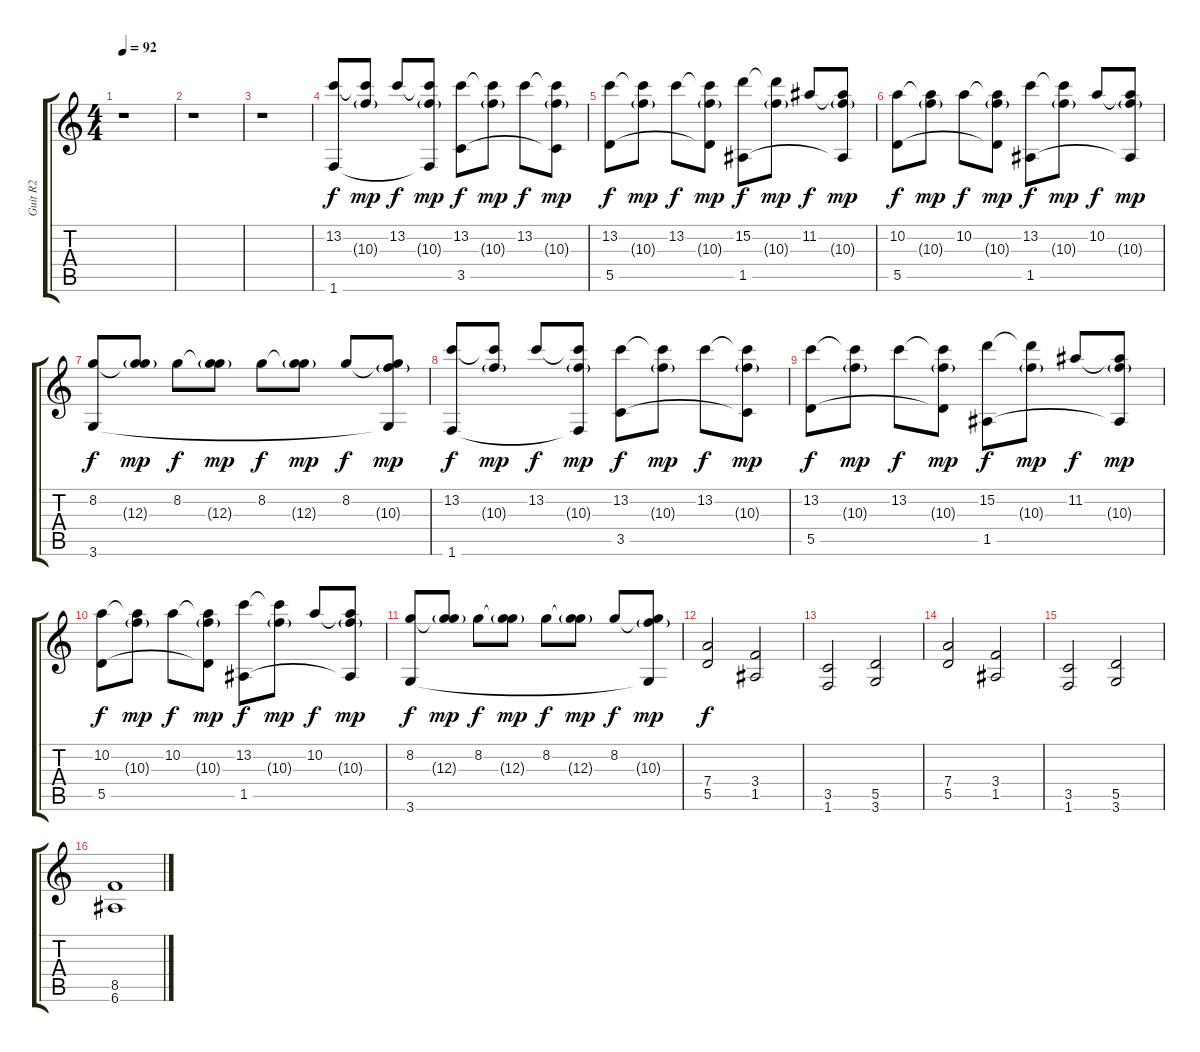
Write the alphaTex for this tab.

\track ("Guit R2" "Guit R2") {instrument distortionguitar}
\staff {score tabs}
\tuning (E4 B3 G3 D3 A2 E2) {hide}
\ts (4 4)
\tempo 92
\clef g2
\ks c
r.1{dy f} |
r.1 |
r.1 |
(13.2 1.6).8 (13.2{t} 10.3{g}).8{dy mp} 13.2.8{dy f} (13.2{t} 10.3{g} 1.6{t}).8{dy mp} (13.2 3.5).8{dy f} (13.2{t} 10.3{g}).8{dy mp} 13.2.8{dy f} (13.2{t} 10.3{g} 3.5{t}).8{dy mp} |
(13.2 5.5).8{dy f} (13.2{t} 10.3{g}).8{dy mp} 13.2.8{dy f} (13.2{t} 10.3{g} 5.5{t}).8{dy mp} (15.2 1.5).8{dy f} (15.2{t} 10.3{g}).8{dy mp} 11.2.8{dy f} (11.2{t} 10.3{g} 1.5{t}).8{dy mp} |
(10.2 5.5).8{dy f} (10.2{t} 10.3{g}).8{dy mp} 10.2.8{dy f} (10.2{t} 10.3{g} 5.5{t}).8{dy mp} (13.2 1.5).8{dy f} (13.2{t} 10.3{g}).8{dy mp} 10.2.8{dy f} (10.2{t} 10.3{g} 1.5{t}).8{dy mp} |
(8.2 3.6).8{dy f} (8.2{t} 12.3{g}).8{dy mp} 8.2.8{dy f} (8.2{t} 12.3{g}).8{dy mp} 8.2.8{dy f} (8.2{t} 12.3{g}).8{dy mp} 8.2.8{dy f} (8.2{t} 10.3{g} 3.6{t}).8{dy mp} |
(13.2 1.6).8{dy f} (13.2{t} 10.3{g}).8{dy mp} 13.2.8{dy f} (13.2{t} 10.3{g} 1.6{t}).8{dy mp} (13.2 3.5).8{dy f} (13.2{t} 10.3{g}).8{dy mp} 13.2.8{dy f} (13.2{t} 10.3{g} 3.5{t}).8{dy mp} |
(13.2 5.5).8{dy f} (13.2{t} 10.3{g}).8{dy mp} 13.2.8{dy f} (13.2{t} 10.3{g} 5.5{t}).8{dy mp} (15.2 1.5).8{dy f} (15.2{t} 10.3{g}).8{dy mp} 11.2.8{dy f} (11.2{t} 10.3{g} 1.5{t}).8{dy mp} |
(10.2 5.5).8{dy f} (10.2{t} 10.3{g}).8{dy mp} 10.2.8{dy f} (10.2{t} 10.3{g} 5.5{t}).8{dy mp} (13.2 1.5).8{dy f} (13.2{t} 10.3{g}).8{dy mp} 10.2.8{dy f} (10.2{t} 10.3{g} 1.5{t}).8{dy mp} |
(8.2 3.6).8{dy f} (8.2{t} 12.3{g}).8{dy mp} 8.2.8{dy f} (8.2{t} 12.3{g}).8{dy mp} 8.2.8{dy f} (8.2{t} 12.3{g}).8{dy mp} 8.2.8{dy f} (8.2{t} 10.3{g} 3.6{t}).8{dy mp} |
(7.4 5.5).2{dy f} (3.4 1.5).2 |
(3.5 1.6).2 (5.5 3.6).2 |
(7.4 5.5).2 (3.4 1.5).2 |
(3.5 1.6).2 (5.5 3.6).2 |
(8.5 6.6).1
